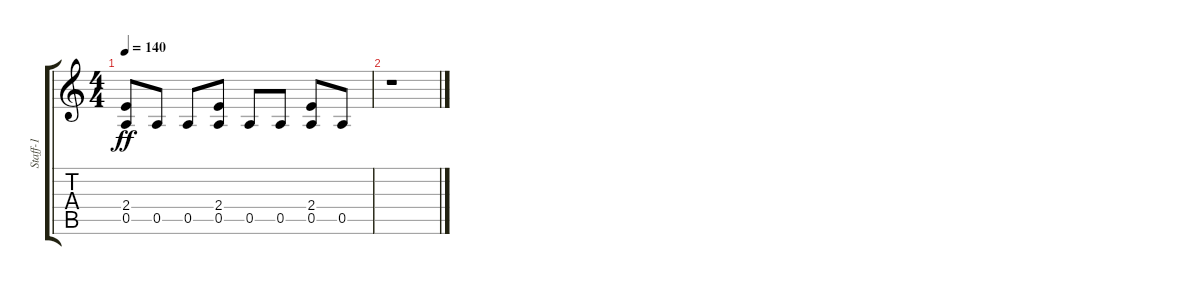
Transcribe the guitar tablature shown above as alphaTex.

\track ("Staff-1" "Staff-1") {instrument distortionguitar}
\staff {score tabs}
\tuning (E4 B3 G3 D3 A2 E2) {hide}
\ts (4 4)
\tempo 140
\clef g2
\ks c
(2.4 0.5).8{dy ff} 0.5.8 0.5.8 (2.4 0.5).8 0.5.8 0.5.8 (2.4 0.5).8 0.5.8 |
r.1
